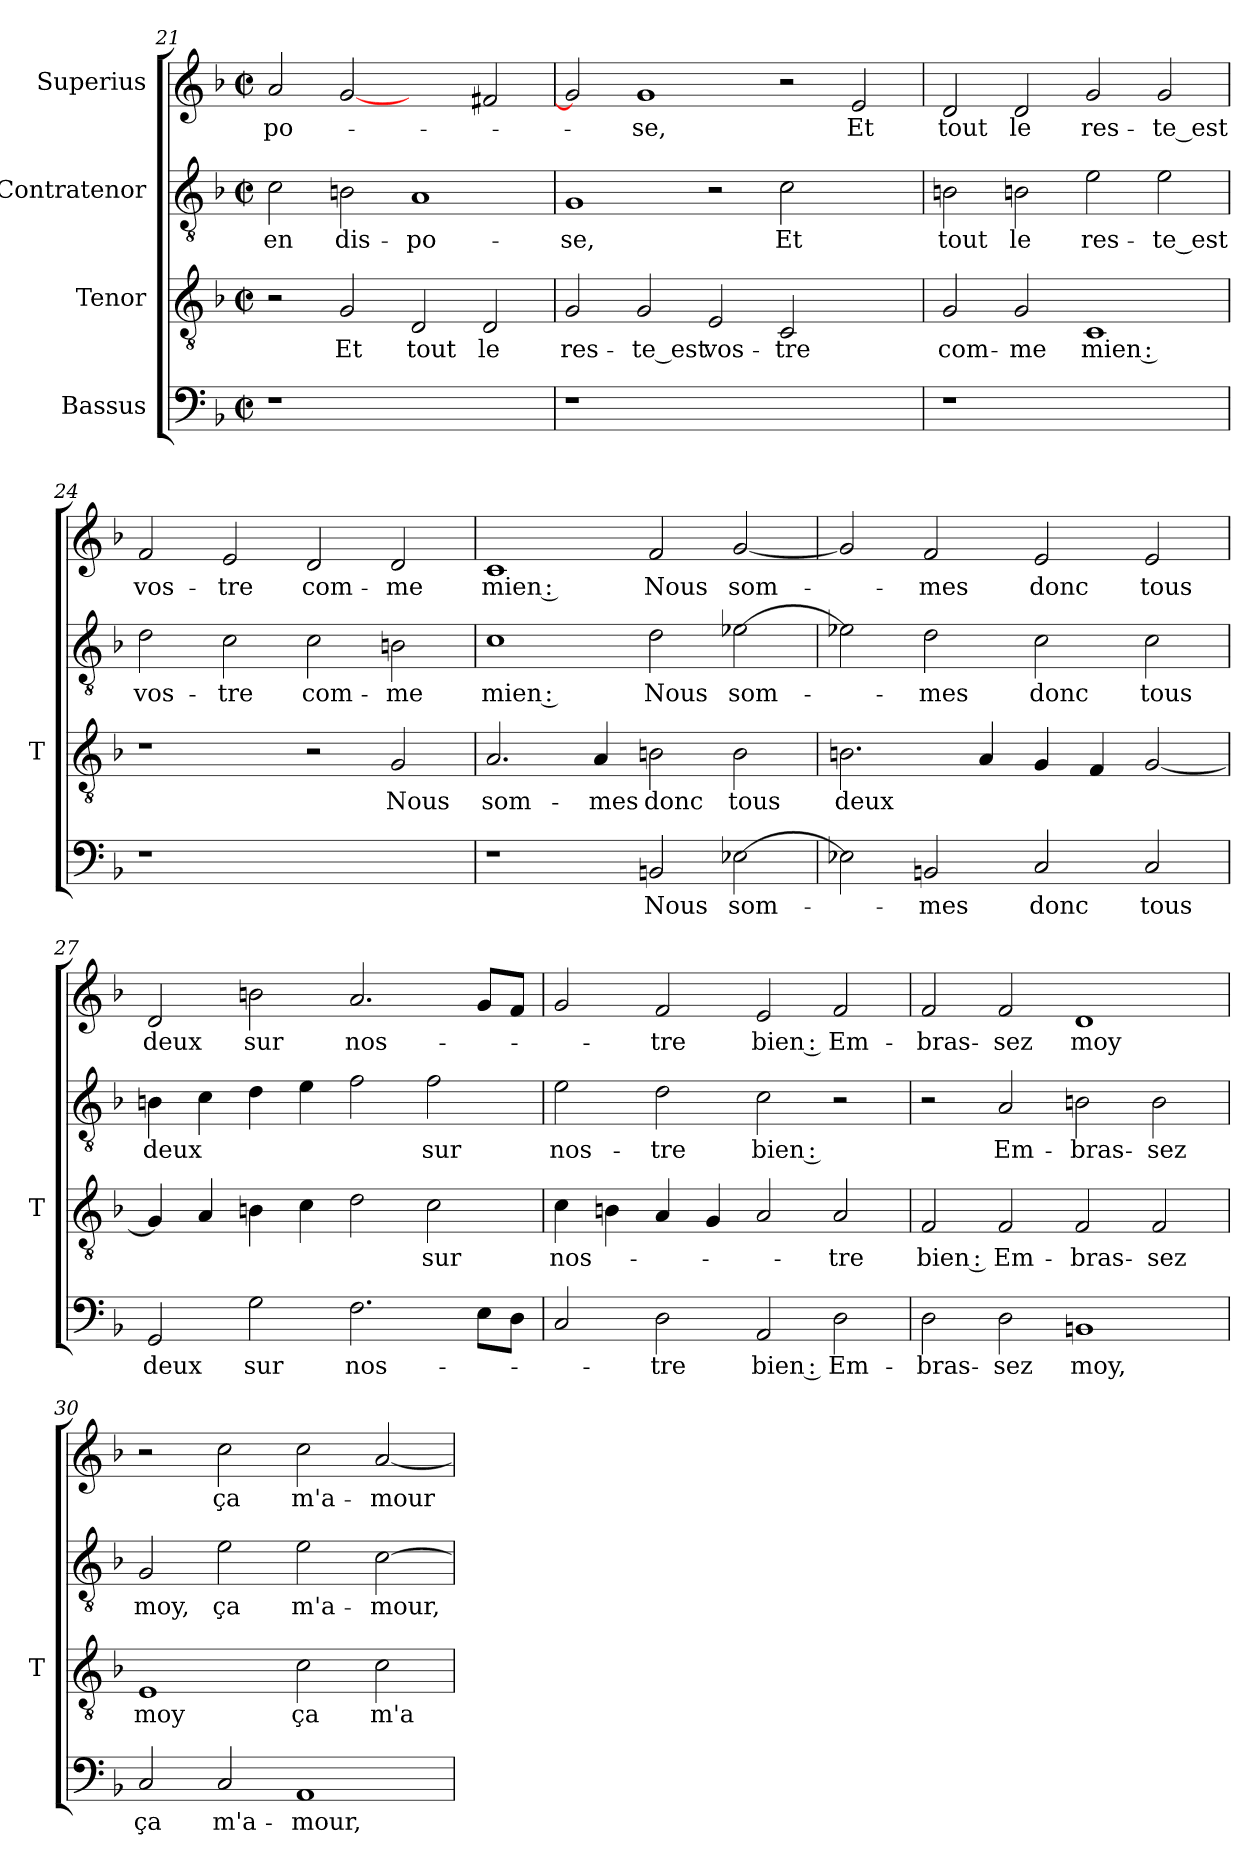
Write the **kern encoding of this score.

**kern	**text	**kern	**text	**kern	**text	**kern	**text
*part4	*part4	*part3	*part3	*part2	*part2	*part1	*part1
*staff4	*staff4	*staff3	*staff3	*staff2	*staff2	*staff1	*staff1
*I"Bassus	*	*I"Tenor	*	*I"Contratenor	*	*I"Superius	*
*	*	*I'T	*	*	*	*	*
*clefF4	*	*clefGv2	*	*clefGv2	*	*clefG2	*
*k[b-]	*	*k[b-]	*	*k[b-]	*	*k[b-]	*
*F:	*	*F:	*	*F:	*	*F:	*
*M2/2	*	*M2/2	*	*M2/2	*	*M2/2	*
*met(c|)	*	*met(c|)	*	*met(c|)	*	*met(c|)	*
=21	=21	=21	=21	=21	=21	=21	=21
1r	.	2r	.	2c	-en	2a	po-
.	.	2G	-Et	2B	dis-	[2g	.
1ryy	.	2D	-tout	1A	po-	2ryy	.
.	.	2D	-le	.	.	2f#X	.
=22	=22	=22	=22	=22	=22	=22	=22
1r	.	2G	res-	1G	-se,	2g]	.
.	.	2G	-te_est	.	.	1g	-se,
1ryy	.	2E	vos-	2r	.	.	.
.	.	2C	-tre	2c	-Et	2r	.
2ryy	.	2ryy	.	2ryy	.	2e	-Et
=23	=23	=23	=23	=23	=23	=23	=23
1r	.	2G	com-	2Bn	-tout	2d	-tout
.	.	2G	-me	2Bn	-le	2d	-le
1ryy	.	1C	-mien :	2ei	res-	2g	res-
.	.	.	.	2ei	-te_est	2g	-te_est
=24	=24	=24	=24	=24	=24	=24	=24
1r	.	1r	.	2d	vos-	2f	vos-
.	.	.	.	2c	-tre	2e	-tre
1ryy	.	2r	.	2c	com-	2d	com-
.	.	2G	-Nous	2Bn	-me	2d	-me
=25	=25	=25	=25	=25	=25	=25	=25
1r	.	2.A	som-	1c	-mien :	1c	-mien :
.	.	4A	-mes	.	.	.	.
2BB	-Nous	2Bn	-donc	2d	-Nous	2f	-Nous
[2E-X	som-	2B	-tous	[2e-X	som-	[2g	som-
!!LO:PB:g=z
=26	=26	=26	=26	=26	=26	=26	=26
2E-X]	.	2.Bn	-deux	2e-X]	.	2g]	.
2BB	-mes	.	.	2d	-mes	2f	-mes
.	.	4A	.	.	.	.	.
2C	-donc	4G	.	2c	-donc	2e	-donc
.	.	4F	.	.	.	.	.
2C	-tous	[2G	.	2c	-tous	2e	-tous
=27	=27	=27	=27	=27	=27	=27	=27
2GG	-deux	4G]	.	4B	-deux	2d	-deux
.	.	4A	.	4c	.	.	.
2G	-sur	4Bn	.	4d	.	2b	-sur
.	.	4c	.	4e	.	.	.
2.F	nos-	2d	.	2f	.	2.a	nos-
.	.	2c	-sur	2f	-sur	.	.
8EL	.	.	.	.	.	8gL	.
8DJ	.	.	.	.	.	8fJ	.
=28	=28	=28	=28	=28	=28	=28	=28
2C	.	4c	nos-	2e	nos-	2g	.
.	.	4Bn	.	.	.	.	.
2D	-tre	4A	.	2d	-tre	2f	-tre
.	.	4G	.	.	.	.	.
2AA	-bien :	2A	.	2c	-bien :	2e	-bien :
2D	Em-	2A	-tre	2r	.	2f	Em-
=29	=29	=29	=29	=29	=29	=29	=29
2D	bras-	2F	-bien :	2r	.	2f	bras-
2D	-sez	2F	Em-	2A	Em-	2f	-sez
1BB	-moy,	2F	bras-	2B	bras-	1d	-moy
.	.	2F	-sez	2B	-sez	.	.
=30	=30	=30	=30	=30	=30	=30	=30
2C	-ça	1E	-moy	2G	-moy,	2r	.
2C	m'a-	.	.	2e	-ça	2cc	-ça
1AA	-mour,	2c	-ça	2e	m'a-	2cc	m'a-
.	.	2c	m'a-	[2c	-mour,	[2a	-mour
=	=	=	=	=	=	=	=
*-	*-	*-	*-	*-	*-	*-	*-
